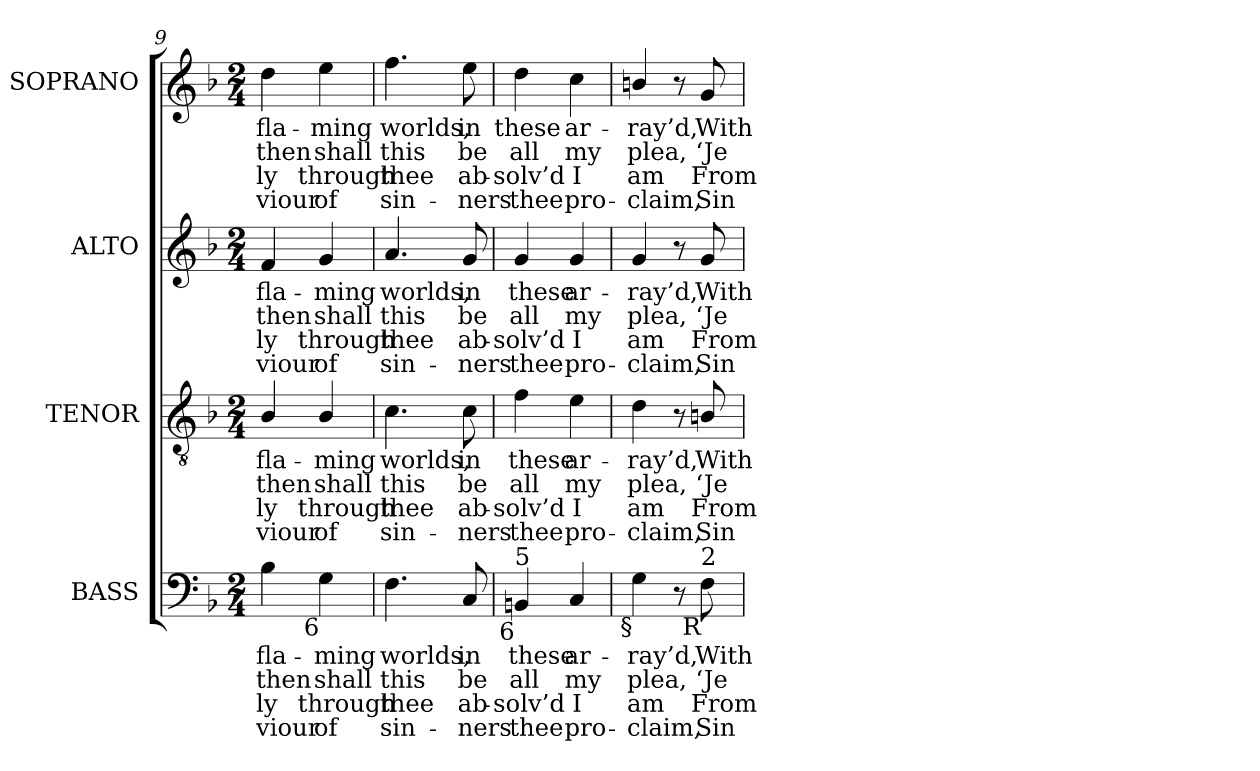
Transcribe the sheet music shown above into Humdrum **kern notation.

**kern	**text	**text	**text	**text	**kern	**text	**text	**text	**text	**kern	**text	**text	**text	**text	**kern	**text	**text	**text	**text
*part4	*part4	*part4	*part4	*part4	*part3	*part3	*part3	*part3	*part3	*part2	*part2	*part2	*part2	*part2	*part1	*part1	*part1	*part1	*part1
*staff4	*staff4	*staff4	*staff4	*staff4	*staff3	*staff3	*staff3	*staff3	*staff3	*staff2	*staff2	*staff2	*staff2	*staff2	*staff1	*staff1	*staff1	*staff1	*staff1
*I"BASS	*	*	*	*	*I"TENOR	*	*	*	*	*I"ALTO	*	*	*	*	*I"SOPRANO	*	*	*	*
*I'B.	*	*	*	*	*I'T.	*	*	*	*	*I'A.	*	*	*	*	*I'S.	*	*	*	*
*clefF4	*	*	*	*	*clefGv2	*	*	*	*	*clefG2	*	*	*	*	*clefG2	*	*	*	*
*	*	*	*	*	*ITrd7c12	*	*	*	*	*	*	*	*	*	*	*	*	*	*
*k[b-]	*	*	*	*	*k[b-]	*	*	*	*	*k[b-]	*	*	*	*	*k[b-]	*	*	*	*
*F:	*	*	*	*	*F:	*	*	*	*	*F:	*	*	*	*	*F:	*	*	*	*
*M2/4	*	*	*	*	*M2/4	*	*	*	*	*M2/4	*	*	*	*	*M2/4	*	*	*	*
=9	=9	=9	=9	=9	=9	=9	=9	=9	=9	=9	=9	=9	=9	=9	=9	=9	=9	=9	=9
!	!LO:LY:b:color=#000000	!LO:LY:b:color=#000000	!LO:LY:b:color=#000000	!LO:LY:b:color=#000000	!	!	!	!	!	!	!	!	!	!	!	!	!	!	!
!	!	!	!	!	!	!LO:LY:b:color=#000000	!LO:LY:b:color=#000000	!LO:LY:b:color=#000000	!LO:LY:b:color=#000000	!	!	!	!	!	!	!	!	!	!
!	!	!	!	!	!	!	!	!	!	!	!LO:LY:b:color=#000000	!LO:LY:b:color=#000000	!LO:LY:b:color=#000000	!LO:LY:b:color=#000000	!	!	!	!	!
!	!	!	!	!	!	!	!	!	!	!	!	!	!	!	!	!LO:LY:b:color=#000000	!LO:LY:b:color=#000000	!LO:LY:b:color=#000000	!LO:LY:b:color=#000000
4B-i\	fla-	then	-ly	viour	4BB-i/	fla-	then	-ly	viour	4fi/	fla-	then	-ly	viour	4ddi\	fla-	then	-ly	viour
!	!LO:LY:b:color=#000000	!LO:LY:b:color=#000000	!LO:LY:b:color=#000000	!LO:LY:b:color=#000000	!	!	!	!	!	!	!	!	!	!	!	!	!	!	!
!	!	!	!	!	!	!LO:LY:b:color=#000000	!LO:LY:b:color=#000000	!LO:LY:b:color=#000000	!LO:LY:b:color=#000000	!	!	!	!	!	!	!	!	!	!
!	!	!	!	!	!	!	!	!	!	!	!LO:LY:b:color=#000000	!LO:LY:b:color=#000000	!LO:LY:b:color=#000000	!LO:LY:b:color=#000000	!	!	!	!	!
!LO:TX:b:rj:t=6	!	!	!	!	!	!	!	!	!	!	!	!	!	!	!	!	!	!	!
!	!	!	!	!	!	!	!	!	!	!	!	!	!	!	!	!LO:LY:b:color=#000000	!LO:LY:b:color=#000000	!LO:LY:b:color=#000000	!LO:LY:b:color=#000000
4Gi\	-ming	shall	through	of	4BB-i/	-ming	shall	through	of	4gi/	-ming	shall	through	of	4eei\	-ming	shall	through	of
!!LO:LB:g=z
=10	=10	=10	=10	=10	=10	=10	=10	=10	=10	=10	=10	=10	=10	=10	=10	=10	=10	=10	=10
!	!LO:LY:b:color=#000000	!LO:LY:b:color=#000000	!LO:LY:b:color=#000000	!LO:LY:b:color=#000000	!	!	!	!	!	!	!	!	!	!	!	!	!	!	!
!	!	!	!	!	!	!LO:LY:b:color=#000000	!LO:LY:b:color=#000000	!LO:LY:b:color=#000000	!LO:LY:b:color=#000000	!	!	!	!	!	!	!	!	!	!
!	!	!	!	!	!	!	!	!	!	!	!LO:LY:b:color=#000000	!LO:LY:b:color=#000000	!LO:LY:b:color=#000000	!LO:LY:b:color=#000000	!	!	!	!	!
!	!	!	!	!	!	!	!	!	!	!	!	!	!	!	!	!LO:LY:b:color=#000000	!LO:LY:b:color=#000000	!LO:LY:b:color=#000000	!LO:LY:b:color=#000000
4.Fi\	worlds,	this	thee	sin-	4.Ci\	worlds,	this	thee	sin-	4.ai/	worlds,	this	thee	sin-	4.ffi\	worlds,	this	thee	sin-
!	!LO:LY:b:color=#000000	!LO:LY:b:color=#000000	!LO:LY:b:color=#000000	!LO:LY:b:color=#000000	!	!	!	!	!	!	!	!	!	!	!	!	!	!	!
!	!	!	!	!	!	!LO:LY:b:color=#000000	!LO:LY:b:color=#000000	!LO:LY:b:color=#000000	!LO:LY:b:color=#000000	!	!	!	!	!	!	!	!	!	!
!	!	!	!	!	!	!	!	!	!	!	!LO:LY:b:color=#000000	!LO:LY:b:color=#000000	!LO:LY:b:color=#000000	!LO:LY:b:color=#000000	!	!	!	!	!
!	!	!	!	!	!	!	!	!	!	!	!	!	!	!	!	!LO:LY:b:color=#000000	!LO:LY:b:color=#000000	!LO:LY:b:color=#000000	!LO:LY:b:color=#000000
8Ci/	in	be	-ab-	-ners	8Ci\	in	be	-ab-	-ners	8gi/	in	be	-ab-	-ners	8eei\	in	be	-ab-	-ners
=11	=11	=11	=11	=11	=11	=11	=11	=11	=11	=11	=11	=11	=11	=11	=11	=11	=11	=11	=11
!	!LO:LY:b:color=#000000	!LO:LY:b:color=#000000	!LO:LY:b:color=#000000	!LO:LY:b:color=#000000	!	!	!	!	!	!	!	!	!	!	!	!	!	!	!
!	!	!	!	!	!	!LO:LY:b:color=#000000	!LO:LY:b:color=#000000	!LO:LY:b:color=#000000	!LO:LY:b:color=#000000	!	!	!	!	!	!	!	!	!	!
!	!	!	!	!	!	!	!	!	!	!	!LO:LY:b:color=#000000	!LO:LY:b:color=#000000	!LO:LY:b:color=#000000	!LO:LY:b:color=#000000	!	!	!	!	!
!LO:TX:b:rj:t=6	!	!	!	!	!	!	!	!	!	!	!	!	!	!	!	!	!	!	!
!LO:TX:t=5	!	!	!	!	!	!	!	!	!	!	!	!	!	!	!	!	!	!	!
!	!	!	!	!	!	!	!	!	!	!	!	!	!	!	!	!LO:LY:b:color=#000000	!LO:LY:b:color=#000000	!LO:LY:b:color=#000000	!LO:LY:b:color=#000000
4BBni/	these	all	solv’d	thee	4Fi\	these	all	solv’d	thee	4gi/	these	all	solv’d	thee	4ddi\	these	all	solv’d	thee
!	!LO:LY:b:color=#000000	!LO:LY:b:color=#000000	!LO:LY:b:color=#000000	!LO:LY:b:color=#000000	!	!	!	!	!	!	!	!	!	!	!	!	!	!	!
!	!	!	!	!	!	!LO:LY:b:color=#000000	!LO:LY:b:color=#000000	!LO:LY:b:color=#000000	!LO:LY:b:color=#000000	!	!	!	!	!	!	!	!	!	!
!	!	!	!	!	!	!	!	!	!	!	!LO:LY:b:color=#000000	!LO:LY:b:color=#000000	!LO:LY:b:color=#000000	!LO:LY:b:color=#000000	!	!	!	!	!
!	!	!	!	!	!	!	!	!	!	!	!	!	!	!	!	!LO:LY:b:color=#000000	!LO:LY:b:color=#000000	!LO:LY:b:color=#000000	!LO:LY:b:color=#000000
4Ci/	ar-	my	I	pro-	4Ei\	ar-	my	I	pro-	4gi/	ar-	my	I	pro-	4cci\	ar-	my	I	pro-
=12	=12	=12	=12	=12	=12	=12	=12	=12	=12	=12	=12	=12	=12	=12	=12	=12	=12	=12	=12
!	!LO:LY:b:color=#000000	!LO:LY:b:color=#000000	!LO:LY:b:color=#000000	!LO:LY:b:color=#000000	!	!	!	!	!	!	!	!	!	!	!	!	!	!	!
!	!	!	!	!	!	!LO:LY:b:color=#000000	!LO:LY:b:color=#000000	!LO:LY:b:color=#000000	!LO:LY:b:color=#000000	!	!	!	!	!	!	!	!	!	!
!	!	!	!	!	!	!	!	!	!	!	!LO:LY:b:color=#000000	!LO:LY:b:color=#000000	!LO:LY:b:color=#000000	!LO:LY:b:color=#000000	!	!	!	!	!
!LO:TX:b:rj:t=§	!	!	!	!	!	!	!	!	!	!	!	!	!	!	!	!	!	!	!
!	!	!	!	!	!	!	!	!	!	!	!	!	!	!	!	!LO:LY:b:color=#000000	!LO:LY:b:color=#000000	!LO:LY:b:color=#000000	!LO:LY:b:color=#000000
4Gi\	-ray’d,	plea,	-am	claim,	4Di\	-ray’d,	plea,	-am	claim,	4gi/	-ray’d,	plea,	-am	claim,	4bni/	-ray’d,	plea,	-am	claim,
8r	.	.	.	.	8r	.	.	.	.	8r	.	.	.	.	8r	.	.	.	.
!	!LO:LY:b:color=#000000	!LO:LY:b:color=#000000	!LO:LY:b:color=#000000	!LO:LY:b:color=#000000	!	!	!	!	!	!	!	!	!	!	!	!	!	!	!
!	!	!	!	!	!	!LO:LY:b:color=#000000	!LO:LY:b:color=#000000	!LO:LY:b:color=#000000	!LO:LY:b:color=#000000	!	!	!	!	!	!	!	!	!	!
!	!	!	!	!	!	!	!	!	!	!	!LO:LY:b:color=#000000	!LO:LY:b:color=#000000	!LO:LY:b:color=#000000	!LO:LY:b:color=#000000	!	!	!	!	!
!LO:TX:b:rj:t=R	!	!	!	!	!	!	!	!	!	!	!	!	!	!	!	!	!	!	!
!LO:TX:t=2	!	!	!	!	!	!	!	!	!	!	!	!	!	!	!	!	!	!	!
!	!	!	!	!	!	!	!	!	!	!	!	!	!	!	!	!LO:LY:b:color=#000000	!LO:LY:b:color=#000000	!LO:LY:b:color=#000000	!LO:LY:b:color=#000000
8Fi\	With	‘Je-	From	Sin-	8BBni/	With	‘Je-	From	Sin-	8gi/	With	‘Je-	From	Sin-	8gi/	With	‘Je-	From	Sin-
=	=	=	=	=	=	=	=	=	=	=	=	=	=	=	=	=	=	=	=
*-	*-	*-	*-	*-	*-	*-	*-	*-	*-	*-	*-	*-	*-	*-	*-	*-	*-	*-	*-
